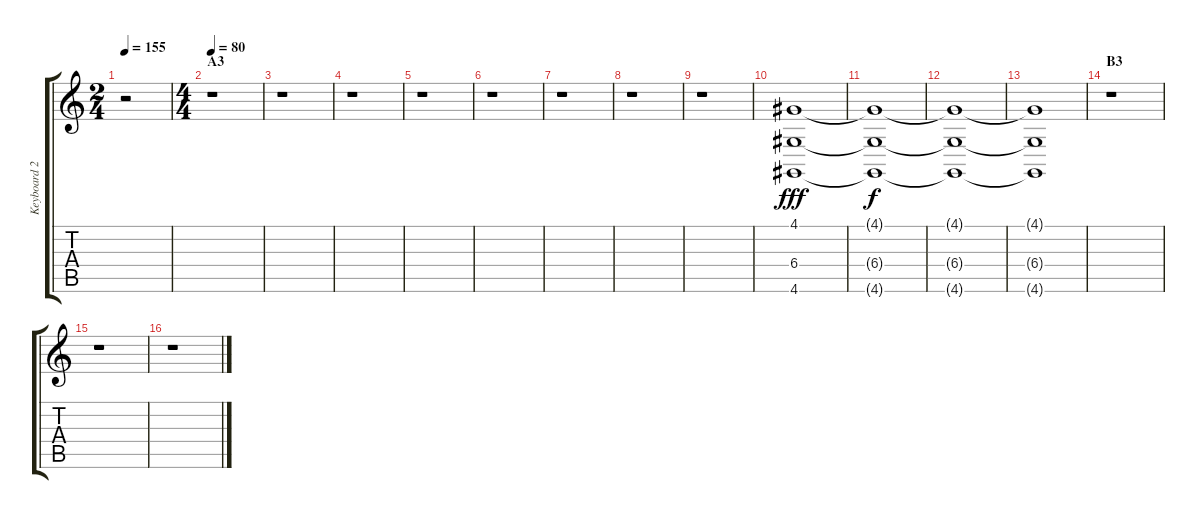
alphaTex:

\track ("Keyboard 2" "Keyboard 2") {instrument rockorgan}
\staff {score tabs}
\tuning (E4 B3 G3 D3 A2 E2) {hide}
\ts (2 4)
\tempo 155
\clef g2
\ks c
r.2{dy f} |
\ts (4 4)
\section ("" "A3")
\tempo 80
r.1 |
r.1 |
r.1 |
r.1 |
r.1 |
r.1 |
r.1 |
r.1 |
(4.1 6.4 4.6).1{dy fff} |
(4.1{t} 6.4{t} 4.6{t}).1{dy f} |
(4.1{t} 6.4{t} 4.6{t}).1 |
(4.1{t} 6.4{t} 4.6{t}).1 |
\section ("" "B3")
r.1 |
r.1 |
r.1
